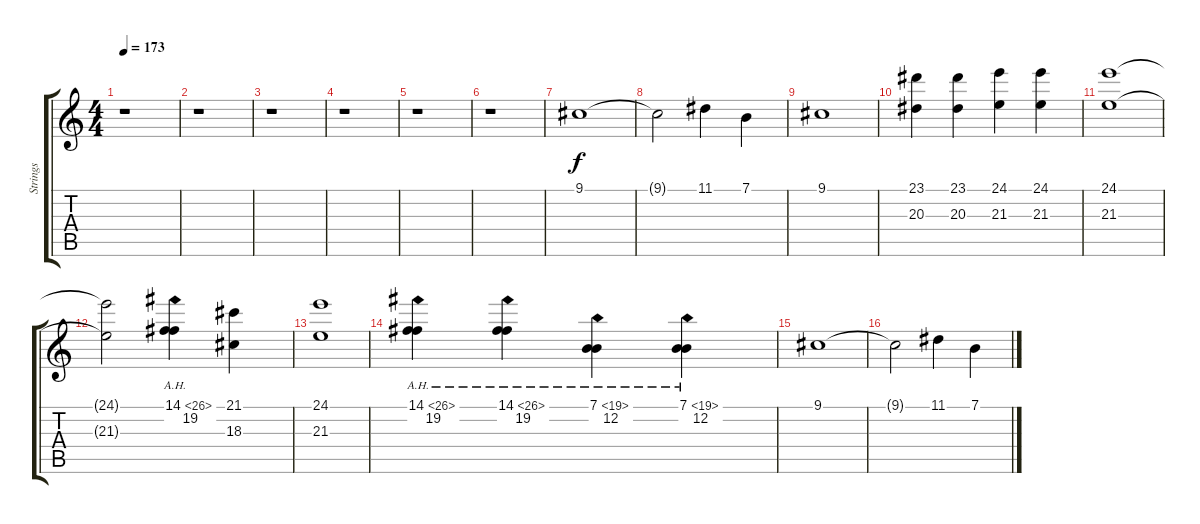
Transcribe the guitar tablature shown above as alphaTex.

\track ("Strings" "Strings") {instrument stringensemble1}
\staff {score tabs}
\tuning (E4 B3 G3 D3 A2 E2) {hide}
\ts (4 4)
\tempo 173
\clef g2
\ks c
r.1{dy f} |
r.1 |
r.1 |
r.1 |
r.1 |
r.1 |
9.1.1{volume 13 balance 8 instrument violin} |
9.1{t}.2 11.1.4 7.1.4 |
9.1.1 |
(23.1 20.3).4{instrument stringensemble1} (23.1 20.3).4 (24.1 21.3).4 (24.1 21.3).4 |
(24.1 21.3).1 |
(24.1{t} 21.3{t}).2 (14.1{ah 12} 19.2).4 (21.1 18.3).4 |
(24.1 21.3).1 |
(14.1{ah 12} 19.2).4 (14.1{ah 12} 19.2).4 (7.1{ah 12} 12.2).4 (7.1{ah 12} 12.2).4 |
9.1.1{instrument violin} |
9.1{t}.2 11.1.4 7.1.4
